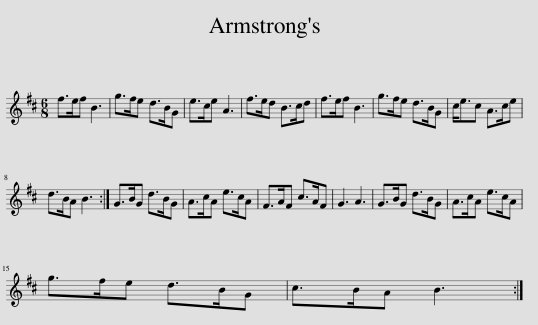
X:1
L:1/8
M:6/8
I:linebreak $
K:Bmin
V:1 treble
V:1
 f>ef B3 | g>fe d>BG | e>ce A3 | f>ed B>cd | f>ef B3 | %5
 g>fe d>BG | c<ec A>ce |$ d>BA B3 :| G>BG d>BG | A>cA e>cA | %10
 F>AF c>AF | G3 A3 | G>BG d>BG | A>cA e>cA |$ g>fe d>BG | %15
 c>BA B3 :| %16
